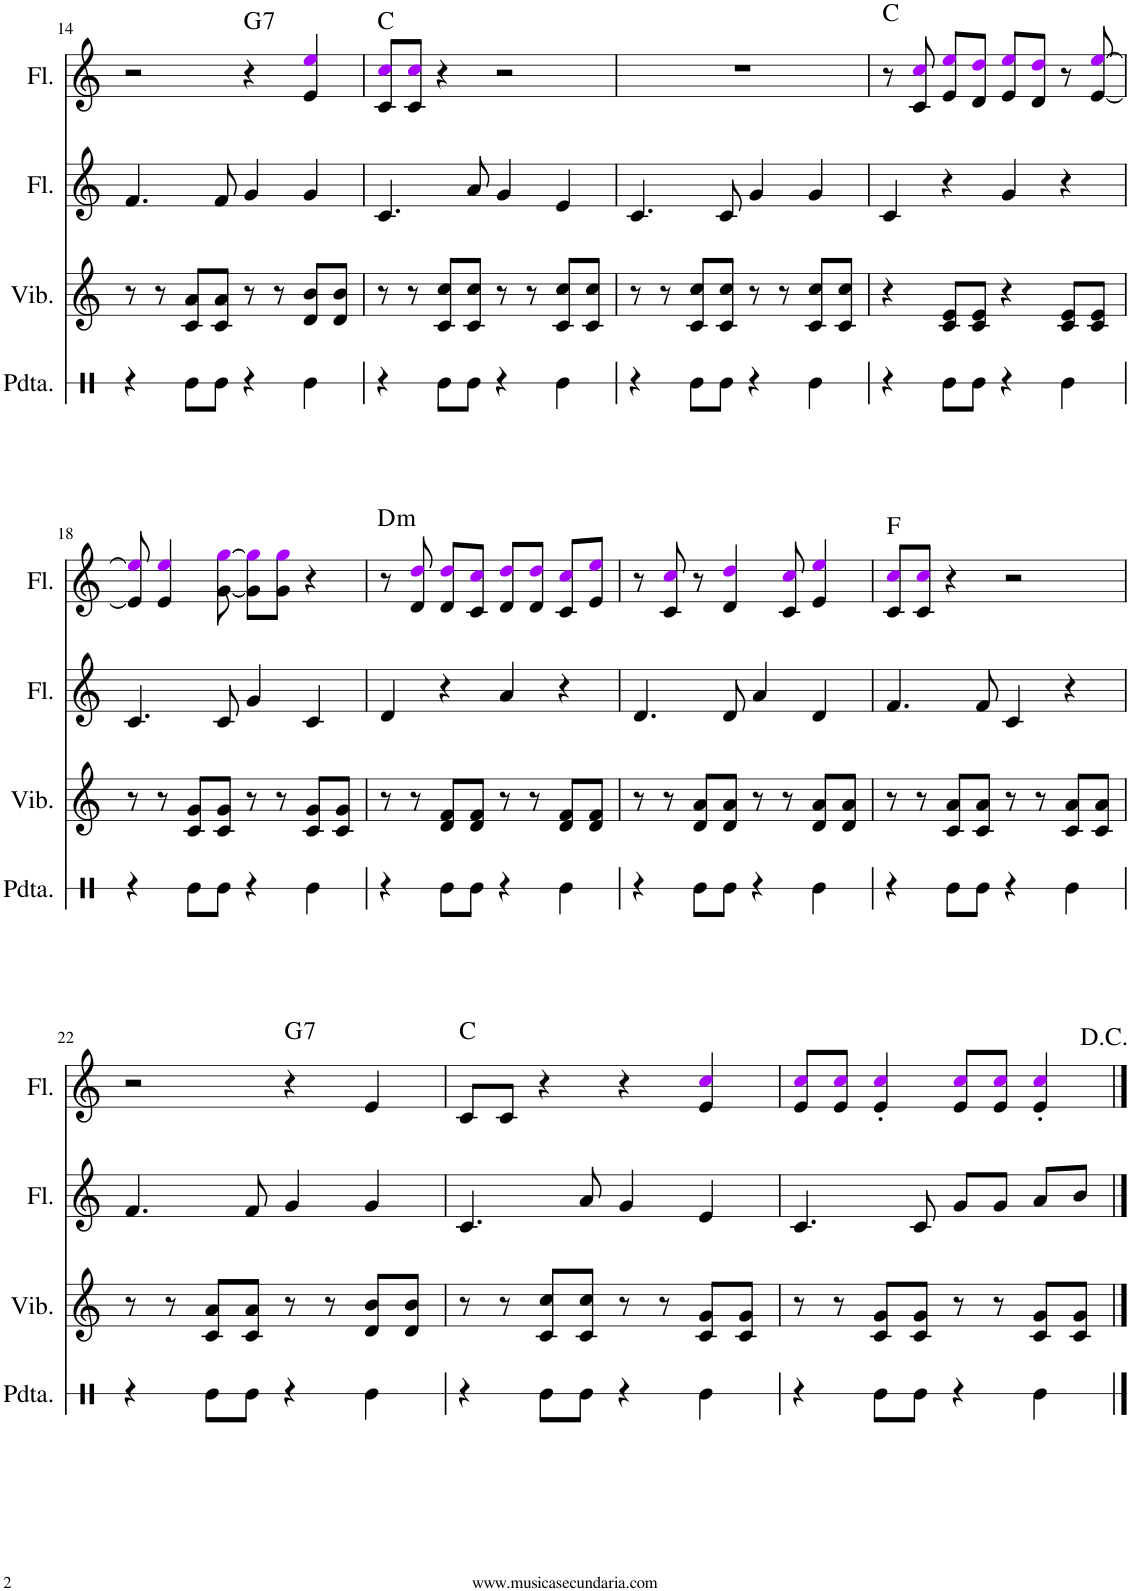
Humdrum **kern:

**kern	**kern	**kern	**kern	**harte
*part4	*part3	*part2	*part1	*part1
*staff4	*staff3	*staff2	*staff1	*
*I"Pandereta	*I"Vibráfono	*I"Flauta	*I"Flauta	*
*I'Pdta.	*I'Vib.	*I'Fl.	*I'Fl.	*
!!LO:PB:g=z
*clefX	*clefG2	*clefG2	*clefG2	*
*k[]	*k[]	*k[]	*k[]	*
*M4/4	*M4/4	*M4/4	*M4/4	*
=14	=14	=14	=14	=14
4r	8r	4.f/	2r	.
.	8r	.	.	.
8Re\L	8c/ 8a/L	.	.	.
8Re\J	8c/ 8a/J	8f/	.	.
!	!	!	!	!LO:H:kt=7
4r	8r	4g/	4r	G:7
.	8r	.	.	.
4Re\	8d/ 8b/L	4g/	4e/ 4eei/	.
.	8d/ 8b/J	.	.	.
=15	=15	=15	=15	=15
4r	8r	4.c/	8c/ 8cci/L	C:maj
.	8r	.	8c/ 8cci/J	.
8Re\L	8c/ 8cc/L	.	4r	.
8Re\J	8c/ 8cc/J	8a/	.	.
4r	8r	4g/	2r	.
.	8r	.	.	.
4Re\	8c/ 8cc/L	4e/	.	.
.	8c/ 8cc/J	.	.	.
=16	=16	=16	=16	=16
4r	8r	4.c/	1r	.
.	8r	.	.	.
8Re\L	8c/ 8cc/L	.	.	.
8Re\J	8c/ 8cc/J	8c/	.	.
4r	8r	4g/	.	.
.	8r	.	.	.
4Re\	8c/ 8cc/L	4g/	.	.
.	8c/ 8cc/J	.	.	.
=17	=17	=17	=17	=17
4r	4r	4c/	8r	C:maj
.	.	.	8c/ 8cci/	.
8Re\L	8c/ 8e/L	4r	8e/ 8eei/L	.
8Re\J	8c/ 8e/J	.	8d/ 8ddi/J	.
4r	4r	4g/	8e/ 8eei/L	.
.	.	.	8d/ 8ddi/J	.
4Re\	8c/ 8e/L	4r	8r	.
.	8c/ 8e/J	.	[8e/ [8eei/	.
!!LO:LB:g=z
=18	=18	=18	=18	=18
4r	8r	4.c/	8e/] 8eei/]	.
.	8r	.	4e/ 4eei/	.
8Re\L	8c/ 8g/L	.	.	.
8Re\J	8c/ 8g/J	8c/	[8g\ [8ggi\	.
4r	8r	4g/	8g\] 8ggi\]L	.
.	8r	.	8g\ 8ggi\J	.
4Re\	8c/ 8g/L	4c/	4r	.
.	8c/ 8g/J	.	.	.
=19	=19	=19	=19	=19
!	!	!	!	!LO:H:kt=m
4r	8r	4d/	8r	D:min
.	8r	.	8d/ 8ddi/	.
8Re\L	8d/ 8f/L	4r	8d/ 8ddi/L	.
8Re\J	8d/ 8f/J	.	8c/ 8cci/J	.
4r	8r	4a/	8d/ 8ddi/L	.
.	8r	.	8d/ 8ddi/J	.
4Re\	8d/ 8f/L	4r	8c/ 8cci/L	.
.	8d/ 8f/J	.	8e/ 8eei/J	.
=20	=20	=20	=20	=20
4r	8r	4.d/	8r	.
.	8r	.	8c/ 8cci/	.
8Re\L	8d/ 8a/L	.	8r	.
8Re\J	8d/ 8a/J	8d/	4d/ 4ddi/	.
4r	8r	4a/	.	.
.	8r	.	8c/ 8cci/	.
4Re\	8d/ 8a/L	4d/	4e/ 4eei/	.
.	8d/ 8a/J	.	.	.
=21	=21	=21	=21	=21
4r	8r	4.f/	8c/ 8cci/L	F:maj
.	8r	.	8c/ 8cci/J	.
8Re\L	8c/ 8a/L	.	4r	.
8Re\J	8c/ 8a/J	8f/	.	.
4r	8r	4c/	2r	.
.	8r	.	.	.
4Re\	8c/ 8a/L	4r	.	.
.	8c/ 8a/J	.	.	.
!!LO:LB:g=z
=22	=22	=22	=22	=22
4r	8r	4.f/	2r	.
.	8r	.	.	.
8Re\L	8c/ 8a/L	.	.	.
8Re\J	8c/ 8a/J	8f/	.	.
!	!	!	!	!LO:H:kt=7
4r	8r	4g/	4r	G:7
.	8r	.	.	.
4Re\	8d/ 8b/L	4g/	4e/	.
.	8d/ 8b/J	.	.	.
=23	=23	=23	=23	=23
4r	8r	4.c/	8c/L	C:maj
.	8r	.	8c/J	.
8Re\L	8c/ 8cc/L	.	4r	.
8Re\J	8c/ 8cc/J	8a/	.	.
4r	8r	4g/	4r	.
.	8r	.	.	.
4Re\	8c/ 8g/L	4e/	4e/ 4cci/	.
.	8c/ 8g/J	.	.	.
=24	=24	=24	=24	=24
4r	8r	4.c/	8e/ 8cci/L	.
.	8r	.	8e/ 8cci/J	.
8Re\L	8c/ 8g/L	.	4e/' 4cci/'	.
8Re\J	8c/ 8g/J	8c/	.	.
4r	8r	8g/L	8e/ 8cci/L	.
.	8r	8g/J	8e/ 8cci/J	.
4Re\	8c/ 8g/L	8a/L	4e/' 4cci/'	.
.	8c/ 8g/J	8b/J	.	.
==	==	==	==	==
*-	*-	*-	*-	*-
